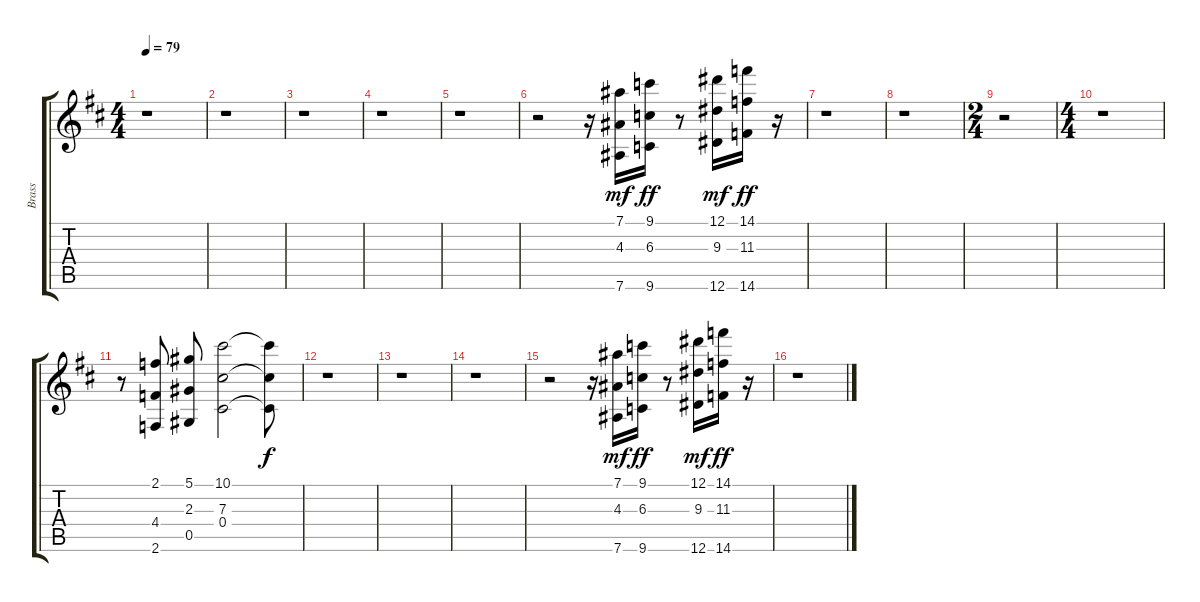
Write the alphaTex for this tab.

\track ("Brass" "Brass") {instrument distortionguitar}
\staff {score tabs}
\tuning (Eb4 Bb3 Gb3 Db3 Ab2 Eb2) {hide}
\ts (4 4)
\tempo 79
\clef g2
\ks d
r.1{dy mf} |
r.1 |
r.1 |
r.1 |
r.1 |
r.2 r.16 (7.1 4.3 7.6).16 (9.1 6.3 9.6).16{dy ff} r.8 (12.1 9.3 12.6).16{dy mf} (14.1 11.3 14.6).16{dy ff} r.16 |
r.1 |
r.1 |
\ts (2 4)
r.2 |
\ts (4 4)
r.1 |
r.8 (2.1 4.4 2.6).8 (5.1 2.3 0.5).8 (10.1 7.3 0.4).2 (10.1{t} 7.3{t} 0.4{t}).8{dy f} |
r.1 |
r.1 |
r.1 |
r.2 r.16 (7.1 4.3 7.6).16{dy mf} (9.1 6.3 9.6).16{dy ff} r.8 (12.1 9.3 12.6).16{dy mf} (14.1 11.3 14.6).16{dy ff} r.16 |
r.1
